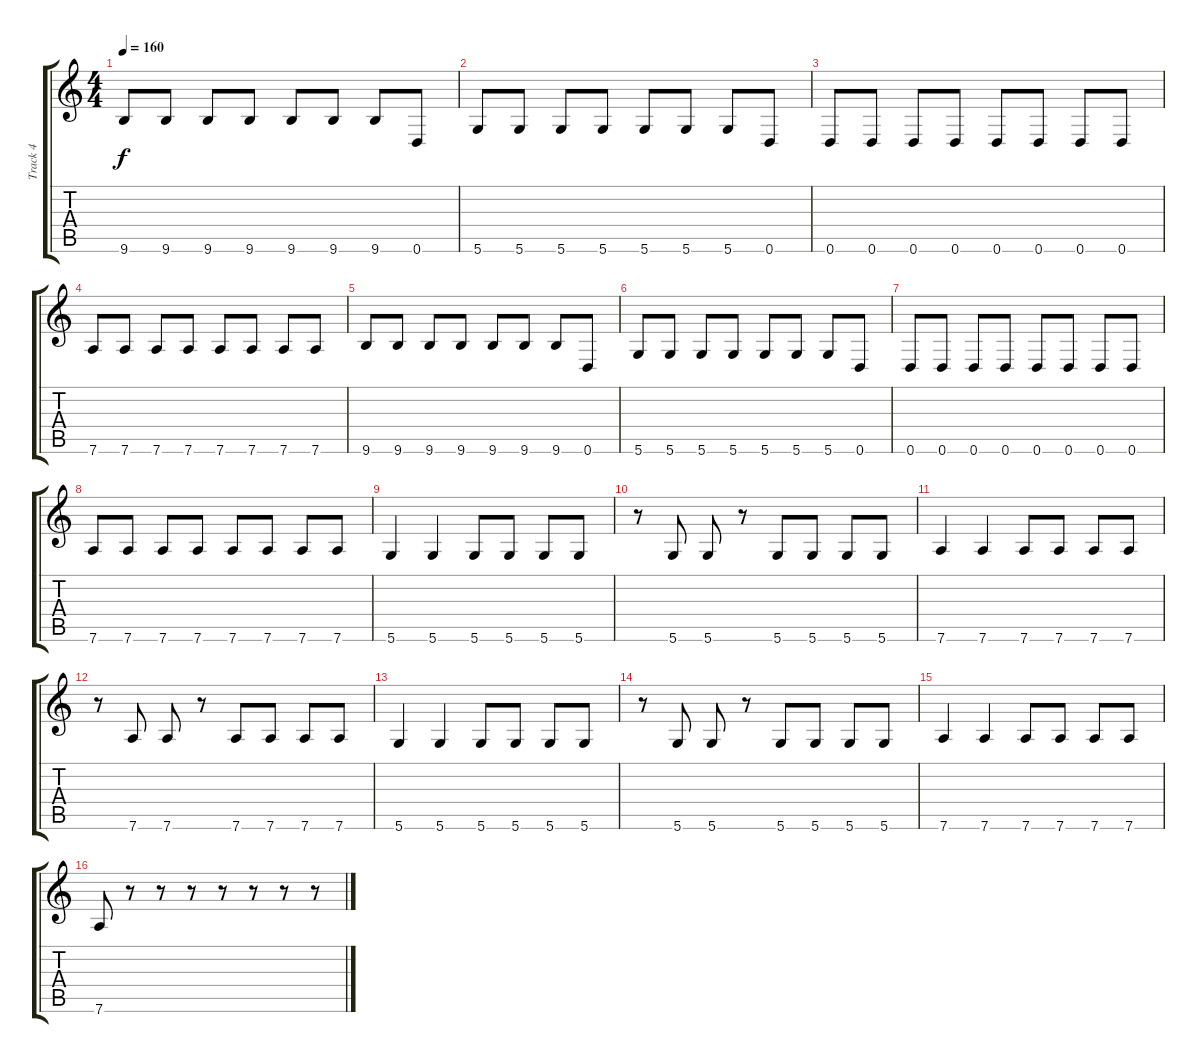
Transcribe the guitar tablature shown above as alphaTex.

\track ("Track 4" "Track 4") {instrument electricbassfinger}
\staff {score tabs}
\tuning (E4 B3 G3 D3 A2 D2) {hide}
\ts (4 4)
\tempo 160
\clef g2
\ks c
9.6.8{dy f} 9.6.8 9.6.8 9.6.8 9.6.8 9.6.8 9.6.8 0.6.8 |
5.6.8 5.6.8 5.6.8 5.6.8 5.6.8 5.6.8 5.6.8 0.6.8 |
0.6.8 0.6.8 0.6.8 0.6.8 0.6.8 0.6.8 0.6.8 0.6.8 |
7.6.8 7.6.8 7.6.8 7.6.8 7.6.8 7.6.8 7.6.8 7.6.8 |
9.6.8 9.6.8 9.6.8 9.6.8 9.6.8 9.6.8 9.6.8 0.6.8 |
5.6.8 5.6.8 5.6.8 5.6.8 5.6.8 5.6.8 5.6.8 0.6.8 |
0.6.8 0.6.8 0.6.8 0.6.8 0.6.8 0.6.8 0.6.8 0.6.8 |
7.6.8 7.6.8 7.6.8 7.6.8 7.6.8 7.6.8 7.6.8 7.6.8 |
5.6.4 5.6.4 5.6.8 5.6.8 5.6.8 5.6.8 |
r.8 5.6.8 5.6.8 r.8 5.6.8 5.6.8 5.6.8 5.6.8 |
7.6.4 7.6.4 7.6.8 7.6.8 7.6.8 7.6.8 |
r.8 7.6.8 7.6.8 r.8 7.6.8 7.6.8 7.6.8 7.6.8 |
5.6.4 5.6.4 5.6.8 5.6.8 5.6.8 5.6.8 |
r.8 5.6.8 5.6.8 r.8 5.6.8 5.6.8 5.6.8 5.6.8 |
7.6.4 7.6.4 7.6.8 7.6.8 7.6.8 7.6.8 |
7.6.8 r.8 r.8 r.8 r.8 r.8 r.8 r.8
